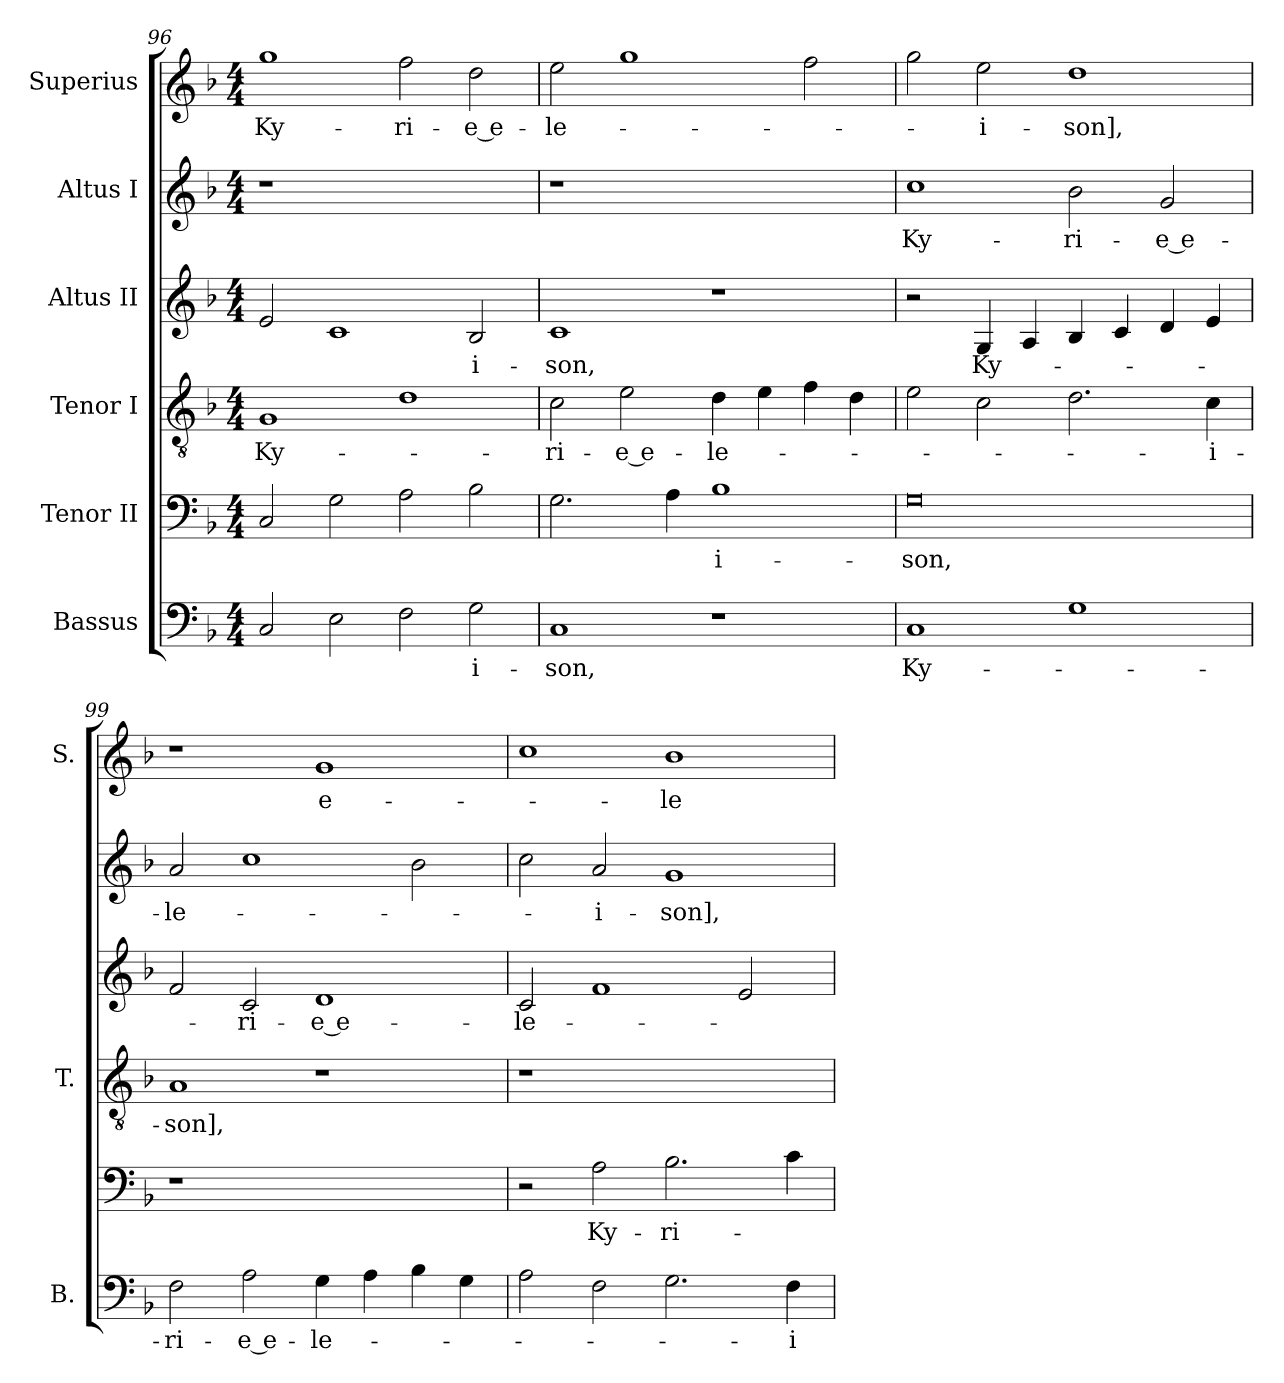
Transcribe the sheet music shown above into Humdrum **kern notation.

**kern	**text	**kern	**text	**kern	**text	**kern	**text	**kern	**text	**kern	**text
*part6	*part6	*part5	*part5	*part4	*part4	*part3	*part3	*part2	*part2	*part1	*part1
*staff6	*staff6	*staff5	*staff5	*staff4	*staff4	*staff3	*staff3	*staff2	*staff2	*staff1	*staff1
*I"Bassus	*	*I"Tenor II	*	*I"Tenor I	*	*I"Altus II	*	*I"Altus I	*	*I"Superius	*
*I'B.	*	*	*	*I'T.	*	*	*	*	*	*I'S.	*
!!LO:LB:g=z
*clefF4	*	*clefF4	*	*clefGv2	*	*clefG2	*	*clefG2	*	*clefG2	*
*	*	*	*	*ITrd7c12	*	*	*	*	*	*	*
*k[b-]	*	*k[b-]	*	*k[b-]	*	*k[b-]	*	*k[b-]	*	*k[b-]	*
*F:	*	*F:	*	*F:	*	*F:	*	*F:	*	*F:	*
*M4/4	*	*M4/4	*	*M4/4	*	*M4/4	*	*M4/4	*	*M4/4	*
=96	=96	=96	=96	=96	=96	=96	=96	=96	=96	=96	=96
!	!	!	!	!	!LO:LY:b:color=#000000	!	!	!LO:N:vis=1	!	!	!
!	!	!	!	!	!	!	!	!	!	!	!LO:LY:b:color=#000000
2Ci/	.	2Ci/	.	1GGi	Ky-	2ei/	.	1r	.	1ggi	Ky-
2Ei\	.	2Gi\	.	.	.	1ci	.	.	.	.	.
!	!	!	!	!	!	!	!	!	!	!	!LO:LY:b:color=#000000
2Fi\	.	2Ai\	.	1Di	.	.	.	1ryy	.	2ffi\	-ri-
!	!LO:LY:b:color=#000000	!	!	!	!	!	!	!	!	!	!
!	!	!	!	!	!	!	!LO:LY:b:color=#000000	!	!	!	!
!	!	!	!	!	!	!	!	!	!	!	!LO:LY:b:color=#000000
2Gi\	-i-	2B-i\	.	.	.	2B-i/	-i-	.	.	2ddi\	-e e-
=97	=97	=97	=97	=97	=97	=97	=97	=97	=97	=97	=97
!	!LO:LY:b:color=#000000	!	!	!	!	!	!	!	!	!	!
!	!	!	!	!	!LO:LY:b:color=#000000	!	!	!	!	!	!
!	!	!	!	!	!	!	!LO:LY:b:color=#000000	!LO:N:vis=1	!	!	!
!	!	!	!	!	!	!	!	!	!	!	!LO:LY:b:color=#000000
1Ci	-son,	2.Gi\	.	2Ci\	-ri-	1ci	-son,	1r	.	2eei\	-le-
!	!	!	!	!	!LO:LY:b:color=#000000	!	!	!	!	!	!
.	.	.	.	2Ei\	-e e-	.	.	.	.	1ggi	.
.	.	4Ai\	.	.	.	.	.	.	.	.	.
!	!	!	!LO:LY:b:color=#000000	!	!	!	!	!	!	!	!
!	!	!	!	!	!LO:LY:b:color=#000000	!	!	!	!	!	!
1r	.	1B-i	-i-	4Di\	-le-	1r	.	1ryy	.	.	.
.	.	.	.	4Ei\	.	.	.	.	.	.	.
.	.	.	.	4Fi\	.	.	.	.	.	2ffi\	.
.	.	.	.	4Di\	.	.	.	.	.	.	.
=98	=98	=98	=98	=98	=98	=98	=98	=98	=98	=98	=98
!	!LO:LY:b:color=#000000	!	!	!	!	!	!	!	!	!	!
!	!	!	!LO:LY:b:color=#000000	!	!	!	!	!	!	!	!
!	!	!	!	!	!	!	!	!	!LO:LY:b:color=#000000	!	!
1Ci	Ky-	0Gi	-son,	2Ei\	.	2r	.	1cci	Ky-	2ggi\	.
!	!	!	!	!	!	!	!LO:LY:b:color=#000000	!	!	!	!
!	!	!	!	!	!	!	!	!	!	!	!LO:LY:b:color=#000000
.	.	.	.	2Ci\	.	4Gi/	Ky-	.	.	2eei\	-i-
.	.	.	.	.	.	4Ai/	.	.	.	.	.
!	!	!	!	!	!	!	!	!	!LO:LY:b:color=#000000	!	!
!	!	!	!	!	!	!	!	!	!	!	!LO:LY:b:color=#000000
1Gi	.	.	.	2.Di\	.	4B-i/	.	2b-i\	-ri-	1ddi	-son],
.	.	.	.	.	.	4ci/	.	.	.	.	.
!	!	!	!	!	!	!	!	!	!LO:LY:b:color=#000000	!	!
.	.	.	.	.	.	4di/	.	2gi/	-e e-	.	.
!	!	!	!	!	!LO:LY:b:color=#000000	!	!	!	!	!	!
.	.	.	.	4Ci\	-i-	4ei/	.	.	.	.	.
=99	=99	=99	=99	=99	=99	=99	=99	=99	=99	=99	=99
!	!LO:LY:b:color=#000000	!LO:N:vis=1	!	!	!	!	!	!	!	!	!
!	!	!	!	!	!LO:LY:b:color=#000000	!	!	!	!	!	!
!	!	!	!	!	!	!	!	!	!LO:LY:b:color=#000000	!	!
2Fi\	-ri-	1r	.	1AAi	-son],	2fi/	.	2ai/	-le-	1r	.
!	!LO:LY:b:color=#000000	!	!	!	!	!	!	!	!	!	!
!	!	!	!	!	!	!	!LO:LY:b:color=#000000	!	!	!	!
2Ai\	-e e-	.	.	.	.	2ci/	-ri-	1cci	.	.	.
!	!LO:LY:b:color=#000000	!	!	!	!	!	!	!	!	!	!
!	!	!	!	!	!	!	!LO:LY:b:color=#000000	!	!	!	!
!	!	!	!	!	!	!	!	!	!	!	!LO:LY:b:color=#000000
4Gi\	-le-	1ryy	.	1r	.	1di	-e e-	.	.	1gi	e-
4Ai\	.	.	.	.	.	.	.	.	.	.	.
4B-i\	.	.	.	.	.	.	.	2b-i\	.	.	.
4Gi\	.	.	.	.	.	.	.	.	.	.	.
!!LO:PB:g=z
=100	=100	=100	=100	=100	=100	=100	=100	=100	=100	=100	=100
!	!	!	!	!LO:N:vis=1	!	!	!	!	!	!	!
!	!	!	!	!	!	!	!LO:LY:b:color=#000000	!	!	!	!
2Ai\	.	2r	.	1r	.	2ci/	-le-	2cci\	.	1cci	.
!	!	!	!LO:LY:b:color=#000000	!	!	!	!	!	!	!	!
!	!	!	!	!	!	!	!	!	!LO:LY:b:color=#000000	!	!
2Fi\	.	2Ai\	Ky-	.	.	1fi	.	2ai/	-i-	.	.
!	!	!	!LO:LY:b:color=#000000	!	!	!	!	!	!	!	!
!	!	!	!	!	!	!	!	!	!LO:LY:b:color=#000000	!	!
!	!	!	!	!	!	!	!	!	!	!	!LO:LY:b:color=#000000
2.Gi\	.	2.B-i\	-ri-	1ryy	.	.	.	1gi	-son],	1b-i	-le-
.	.	.	.	.	.	2ei/	.	.	.	.	.
!	!LO:LY:b:color=#000000	!	!	!	!	!	!	!	!	!	!
4Fi\	-i-	4ci\	.	.	.	.	.	.	.	.	.
=	=	=	=	=	=	=	=	=	=	=	=
*-	*-	*-	*-	*-	*-	*-	*-	*-	*-	*-	*-
